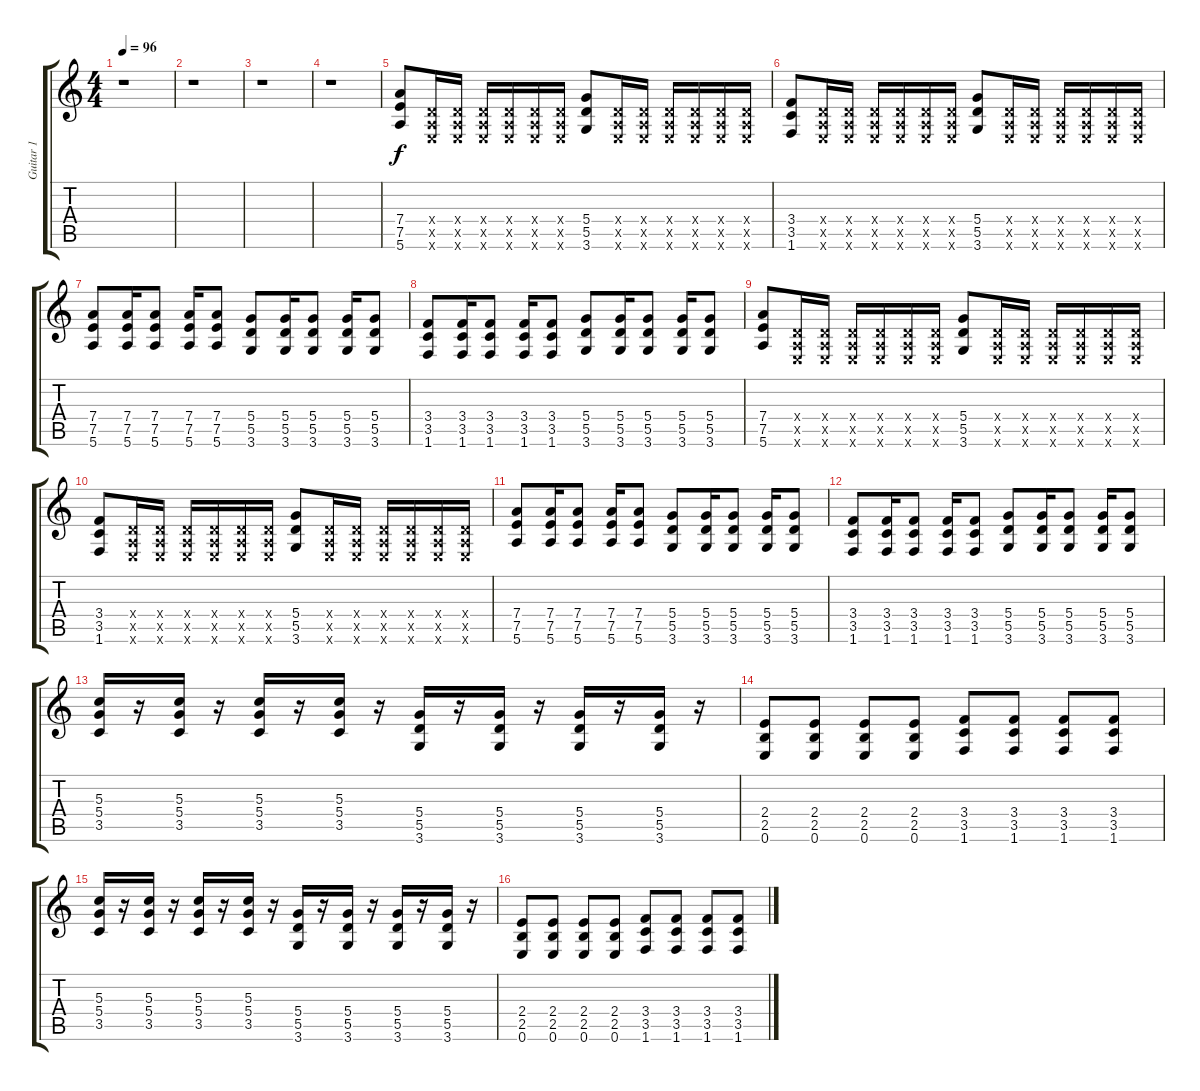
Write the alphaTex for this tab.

\track ("Guitar 1" "Guitar 1") {instrument overdrivenguitar}
\staff {score tabs}
\tuning (E4 B3 G3 D3 A2 E2) {hide}
\ts (4 4)
\tempo 96
\clef g2
\ks c
r.1{dy f} |
r.1 |
r.1 |
r.1 |
(7.4 7.5 5.6).8{instrument overdrivenguitar} (0.4{x} 0.5{x} 0.6{x}).16 (0.4{x} 0.5{x} 0.6{x}).16 (0.4{x} 0.5{x} 0.6{x}).16 (0.4{x} 0.5{x} 0.6{x}).16 (0.4{x} 0.5{x} 0.6{x}).16 (0.4{x} 0.5{x} 0.6{x}).16 (5.4 5.5 3.6).8 (0.4{x} 0.5{x} 0.6{x}).16 (0.4{x} 0.5{x} 0.6{x}).16 (0.4{x} 0.5{x} 0.6{x}).16 (0.4{x} 0.5{x} 0.6{x}).16 (0.4{x} 0.5{x} 0.6{x}).16 (0.4{x} 0.5{x} 0.6{x}).16 |
(3.4 3.5 1.6).8 (0.4{x} 0.5{x} 0.6{x}).16 (0.4{x} 0.5{x} 0.6{x}).16 (0.4{x} 0.5{x} 0.6{x}).16 (0.4{x} 0.5{x} 0.6{x}).16 (0.4{x} 0.5{x} 0.6{x}).16 (0.4{x} 0.5{x} 0.6{x}).16 (5.4 5.5 3.6).8 (0.4{x} 0.5{x} 0.6{x}).16 (0.4{x} 0.5{x} 0.6{x}).16 (0.4{x} 0.5{x} 0.6{x}).16 (0.4{x} 0.5{x} 0.6{x}).16 (0.4{x} 0.5{x} 0.6{x}).16 (0.4{x} 0.5{x} 0.6{x}).16 |
(7.4 7.5 5.6).8 (7.4 7.5 5.6).16 (7.4 7.5 5.6).8 (7.4 7.5 5.6).16 (7.4 7.5 5.6).8 (5.4 5.5 3.6).8 (5.4 5.5 3.6).16 (5.4 5.5 3.6).8 (5.4 5.5 3.6).16 (5.4 5.5 3.6).8 |
(3.4 3.5 1.6).8 (3.4 3.5 1.6).16 (3.4 3.5 1.6).8 (3.4 3.5 1.6).16 (3.4 3.5 1.6).8 (5.4 5.5 3.6).8 (5.4 5.5 3.6).16 (5.4 5.5 3.6).8 (5.4 5.5 3.6).16 (5.4 5.5 3.6).8 |
(7.4 7.5 5.6).8 (0.4{x} 0.5{x} 0.6{x}).16 (0.4{x} 0.5{x} 0.6{x}).16 (0.4{x} 0.5{x} 0.6{x}).16 (0.4{x} 0.5{x} 0.6{x}).16 (0.4{x} 0.5{x} 0.6{x}).16 (0.4{x} 0.5{x} 0.6{x}).16 (5.4 5.5 3.6).8 (0.4{x} 0.5{x} 0.6{x}).16 (0.4{x} 0.5{x} 0.6{x}).16 (0.4{x} 0.5{x} 0.6{x}).16 (0.4{x} 0.5{x} 0.6{x}).16 (0.4{x} 0.5{x} 0.6{x}).16 (0.4{x} 0.5{x} 0.6{x}).16 |
(3.4 3.5 1.6).8 (0.4{x} 0.5{x} 0.6{x}).16 (0.4{x} 0.5{x} 0.6{x}).16 (0.4{x} 0.5{x} 0.6{x}).16 (0.4{x} 0.5{x} 0.6{x}).16 (0.4{x} 0.5{x} 0.6{x}).16 (0.4{x} 0.5{x} 0.6{x}).16 (5.4 5.5 3.6).8 (0.4{x} 0.5{x} 0.6{x}).16 (0.4{x} 0.5{x} 0.6{x}).16 (0.4{x} 0.5{x} 0.6{x}).16 (0.4{x} 0.5{x} 0.6{x}).16 (0.4{x} 0.5{x} 0.6{x}).16 (0.4{x} 0.5{x} 0.6{x}).16 |
(7.4 7.5 5.6).8 (7.4 7.5 5.6).16 (7.4 7.5 5.6).8 (7.4 7.5 5.6).16 (7.4 7.5 5.6).8 (5.4 5.5 3.6).8 (5.4 5.5 3.6).16 (5.4 5.5 3.6).8 (5.4 5.5 3.6).16 (5.4 5.5 3.6).8 |
(3.4 3.5 1.6).8 (3.4 3.5 1.6).16 (3.4 3.5 1.6).8 (3.4 3.5 1.6).16 (3.4 3.5 1.6).8 (5.4 5.5 3.6).8 (5.4 5.5 3.6).16 (5.4 5.5 3.6).8 (5.4 5.5 3.6).16 (5.4 5.5 3.6).8 |
(5.3 5.4 3.5).16 r.16 (5.3 5.4 3.5).16 r.16 (5.3 5.4 3.5).16 r.16 (5.3 5.4 3.5).16 r.16 (5.4 5.5 3.6).16 r.16 (5.4 5.5 3.6).16 r.16 (5.4 5.5 3.6).16 r.16 (5.4 5.5 3.6).16 r.16 |
(2.4 2.5 0.6).8 (2.4 2.5 0.6).8 (2.4 2.5 0.6).8 (2.4 2.5 0.6).8 (3.4 3.5 1.6).8 (3.4 3.5 1.6).8 (3.4 3.5 1.6).8 (3.4 3.5 1.6).8 |
(5.3 5.4 3.5).16 r.16 (5.3 5.4 3.5).16 r.16 (5.3 5.4 3.5).16 r.16 (5.3 5.4 3.5).16 r.16 (5.4 5.5 3.6).16 r.16 (5.4 5.5 3.6).16 r.16 (5.4 5.5 3.6).16 r.16 (5.4 5.5 3.6).16 r.16 |
(2.4 2.5 0.6).8 (2.4 2.5 0.6).8 (2.4 2.5 0.6).8 (2.4 2.5 0.6).8 (3.4 3.5 1.6).8 (3.4 3.5 1.6).8 (3.4 3.5 1.6).8 (3.4 3.5 1.6).8
